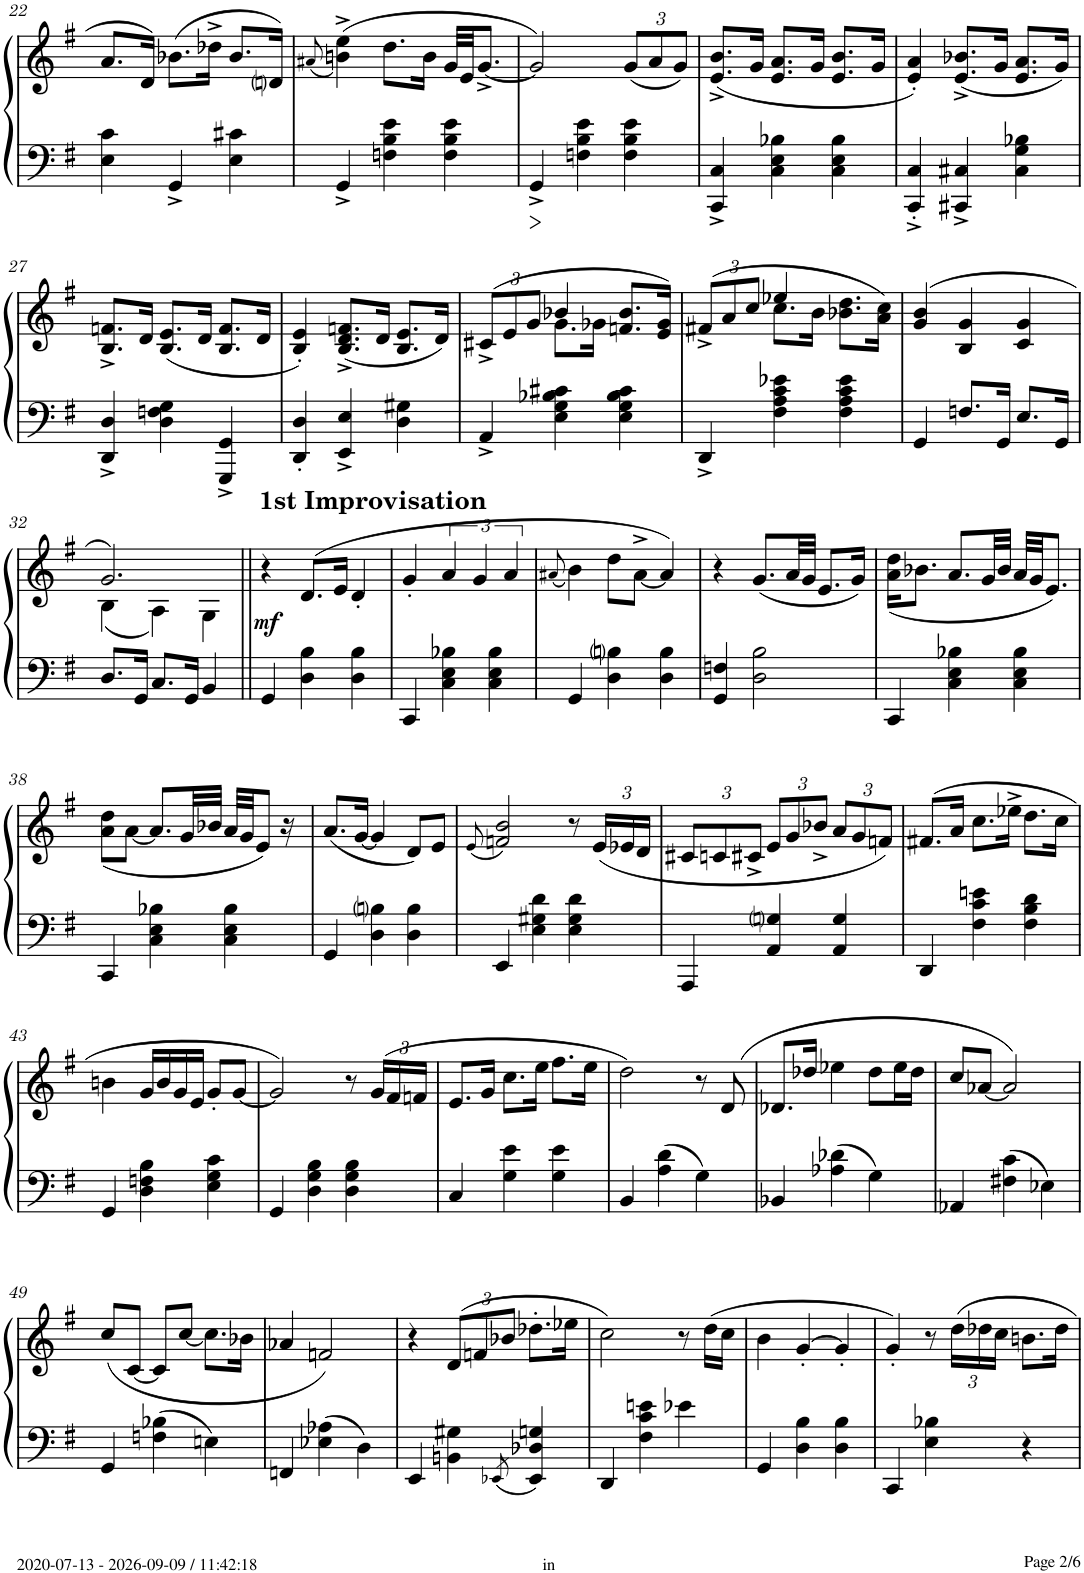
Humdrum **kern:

**kern	**kern	**dynam
*part1	*part1	*part1
*staff2	*staff1	*staff1/2
*I"Piano	*	*
*I'Pno.	*	*
!!LO:PB:g=z
*clefF4	*clefG2	*
*k[f#]	*k[f#]	*
*M3/4	*M3/4	*
=22	=22	=22
4E\ 4c\	8.a/L	.
.	16d/Jk	.
4GG^/	(8.b-X\L	.
.	16dd-X^\Jk	.
4E\ 4c#X\	8.b-/L	.
.	16dni/Jk)	.
=23	=23	=23
.	(8qa#X/	.
4GG^/	(4bn\^ 4ee\^)	.
4Fn\ 4B\ 4e\	8.dd\L	.
.	16b\Jk	.
4F\ 4B\ 4e\	32g/LLL	.
.	32e/JJ	.
.	[8.g^/J	.
=24	=24	=24
4GG^/	2g/])	.
4Fn\ 4B\ 4e\	.	.
*	*Xbrackettup	*
4F\ 4B\ 4e\	(<12g/L	.
.	12a/	.
.	12g/J)	.
=25	=25	=25
4CC/^ 4C/^	(<8.e/^ 8.b/^L	.
.	16g/Jk	.
4C\ 4E\ 4B-X\	8.e/ 8.a/L	.
.	16g/Jk	.
4C\ 4E\ 4B-\	8.e/ 8.b/L	.
.	16g/Jk	.
=26	=26	=26
4CC/'^ 4C/'^	4e/' 4a/')	.
4CC#X/^ 4C#X/^	(8.e/^ 8.b-X/^L	.
.	16g/Jk	.
4C#\ 4G\ 4B-X\	8.e/ 8.a/L	.
.	16g/Jk)	.
!!LO:LB:g=z
=27	=27	=27
4DD/^ 4D/^	8.B/^ 8.fn/^L	.
.	16d/Jk	.
4D\ 4Fn\ 4G\	(<8.B/ 8.e/L	.
.	16d/Jk	.
4GGG/^ 4GG/^	8.B/ 8.f/L	.
.	16d/Jk	.
=28	=28	=28
4DD/' 4D/'	4B/' 4e/')	.
4EE/^ 4E/^	(<8.B/^ 8.d/^ 8.fn/^L	.
.	16d/Jk	.
4D\ 4G#X\	8.B/ 8.e/L	.
.	16d/Jk)	.
=29	=29	=29
*	*^	*
4AA^/	(12c#X^</L	4ryy	.
.	12e/	.	.
.	12g/J	.	.
4E\ 4G\ 4B-X\ 4c#X\	4b-X/	8.g\L	.
.	.	16g-X\Jk	.
4E\ 4G\ 4B-\ 4c#\	8.fn/ 8.b-/L	4ryy	.
.	16e/ 16g-/Jk)	.	.
=30	=30	=30	=30
4DD^/	(12f#X^</L	4ryy	.
.	12a/	.	.
.	12cc/J	.	.
4F#\ 4A\ 4c\ 4e-X\	4ee-X/	8.cc\L	.
.	.	16b\Jk	.
4F#\ 4A\ 4c\ 4e-\	8.b-X\ 8.dd\L	4ryy	.
.	16a\ 16cc\Jk)	.	.
*	*v	*v	*
=31	=31	=31
4GG/	(>4g/ 4b/	.
8.Fn/L	4B/ 4g/	.
16GG/Jk	.	.
8.E/L	4c/ 4g/	.
16GG/Jk	.	.
!!LO:LB:g=z
=32	=32	=32
*	*^	*
8.D/L	2.g/)	(<4B\	.
16GG/Jk	.	.	.
8.C/L	.	4A\)	.
16GG/Jk	.	.	.
4BB/	.	4G\	.
=33||	=33||	=33||	=33||
!	!LO:TX:a:B:t=1st Improvisation	!	!
!	!	!	!LO:DY:b
*	*v	*v	*
4GG/	4r	mf
4D\ 4B\	(8.d/L	.
.	16e/Jk	.
4D\ 4B\	4d'/	.
=34	=34	=34
4CC/	4g'/	.
*	*brackettup	*
4C\ 4E\ 4B-X\	6a/	.
.	6g/	.
4C\ 4E\ 4B-\	.	.
.	6a/	.
=35	=35	=35
.	(8qa#X/	.
4GG/	4b\)	.
4D\ 4Bni\	8dd\L	.
.	[<8a#^\J	.
4D\ 4B\	4a#/])	.
=36	=36	=36
4GG/ 4Fn/	4r	.
2D\ 2B\	(8.g/L	.
.	32a/LL	.
.	32g/JJJ	.
.	8.e/L	.
.	16g/Jk)	.
=37	=37	=37
4CC/	(<16a\ 16dd\KL	.
.	8.b-X\J	.
4C\ 4E\ 4B-X\	8.a/L	.
.	32g/LL	.
.	32b-/JJJ	.
4C\ 4E\ 4B-\	32a/LLL	.
.	32g/JJ	.
.	8.e/J)	.
!!LO:LB:g=z
=38	=38	=38
4CC/	(<8a\ 8dd\L	.
.	[<8a\J	.
4C\ 4E\ 4B-X\	8.a/L]	.
.	32g/LL	.
.	32b-X/JJJ	.
4C\ 4E\ 4B-\	32a/LLL	.
.	32g/JJ	.
.	8e/J)	.
.	16r	.
=39	=39	=39
4GG/	(<8.a/L	.
.	[<16g/Jk	.
4D\ 4Bni\	4g/]	.
4D\ 4B\	8d/L)	.
.	8e/J	.
=40	=40	=40
.	(8qe/	.
4EE/	2fn/ 2b/)	.
4E\ 4G#X\ 4d\	.	.
4E\ 4G#\ 4d\	8r	.
*	*Xbrackettup	*
.	(<24e/LL	.
.	24e-X/	.
.	24d/JJ	.
=41	=41	=41
4AAA/	12c#X/L	.
.	12cn/	.
.	12c#X^/J	.
4AA/ 4Gni/	12e/L	.
.	12g/	.
.	12b-X^/J	.
4AA/ 4G/	12a/L	.
.	12g/	.
.	12fn/J)	.
=42	=42	=42
4DD/	(>8.f#X/L	.
.	16a/Jk	.
4F#\ 4c\ 4en\	8.cc\L	.
.	16ee-X^\Jk	.
4F#\ 4B\ 4d\	8.dd\L	.
.	16cc\Jk	.
!!LO:LB:g=z
=43	=43	=43
4GG/	4bn\	.
4D\ 4Fn\ 4B\	16g/LL	.
.	16b/	.
.	16g/	.
.	16e/JJ	.
4E\ 4G\ 4c\	8g'/L	.
.	[<8g/J	.
=44	=44	=44
4GG/	2g/])	.
4D\ 4G\ 4B\	.	.
4D\ 4G\ 4B\	8r	.
.	(24g/LL	.
.	24f#/	.
.	24fn/JJ	.
=45	=45	=45
4C/	8.e/L	.
.	16g/Jk	.
4G\ 4e\	8.cc\L	.
.	16ee\Jk	.
4G\ 4e\	8.ff#\L	.
.	16ee\Jk	.
=46	=46	=46
4BB/	2dd\)	.
4A\ 4d\	.	.
4G\	8r	.
.	(8d/	.
=47	=47	=47
4BB-X/	8.d-X/L	.
.	16dd-X/Jk	.
4A-X\ 4d-X\	4ee-X\	.
4G\	8dd-\L	.
.	16ee-\L	.
.	16dd-\JJ	.
=48	=48	=48
4AA-X/	8cc/L	.
.	[<8a-X/J	.
4F#X\ 4c\	2a-/])	.
4E-X\	.	.
!!LO:LB:g=z
=49	=49	=49
4GG/	(<8cc/L	.
.	[<8c/J	.
4Fn\ 4B-X\	8c/L]	.
.	[<8cc/J	.
4En\	8.cc\L]	.
.	16b-X\Jk	.
=50	=50	=50
4FFn/	4a-X/	.
4E-X\ 4A-X\	2fn/)	.
4D\	.	.
=51	=51	=51
4EE/	4r	.
4BBn\ 4G#X\	(>12d/L	.
.	12fn/	.
.	12b-X/J	.
8qEE-X/	.	.
4EE-/ 4D-X/ 4Gn/	8.dd-X'\L	.
.	16ee-X\Jk	.
=52	=52	=52
4DD/	2cc\)	.
4F#\ 4c\ 4en\	.	.
4e-X\	8r	.
.	(16dd\LL	.
.	16cc\JJ	.
=53	=53	=53
4GG/	4b\	.
4D\ 4B\	[>4g'/	.
4D\ 4B\	4g'/]	.
=54	=54	=54
4CC/	4g'/)	.
4E\ 4B-X\	8r	.
.	24dd\LL	.
.	24dd-X\	.
.	24cc\JJ	.
4r	8.bn\L	.
.	16dd-\Jk	.
=	=	=
*-	*-	*-
